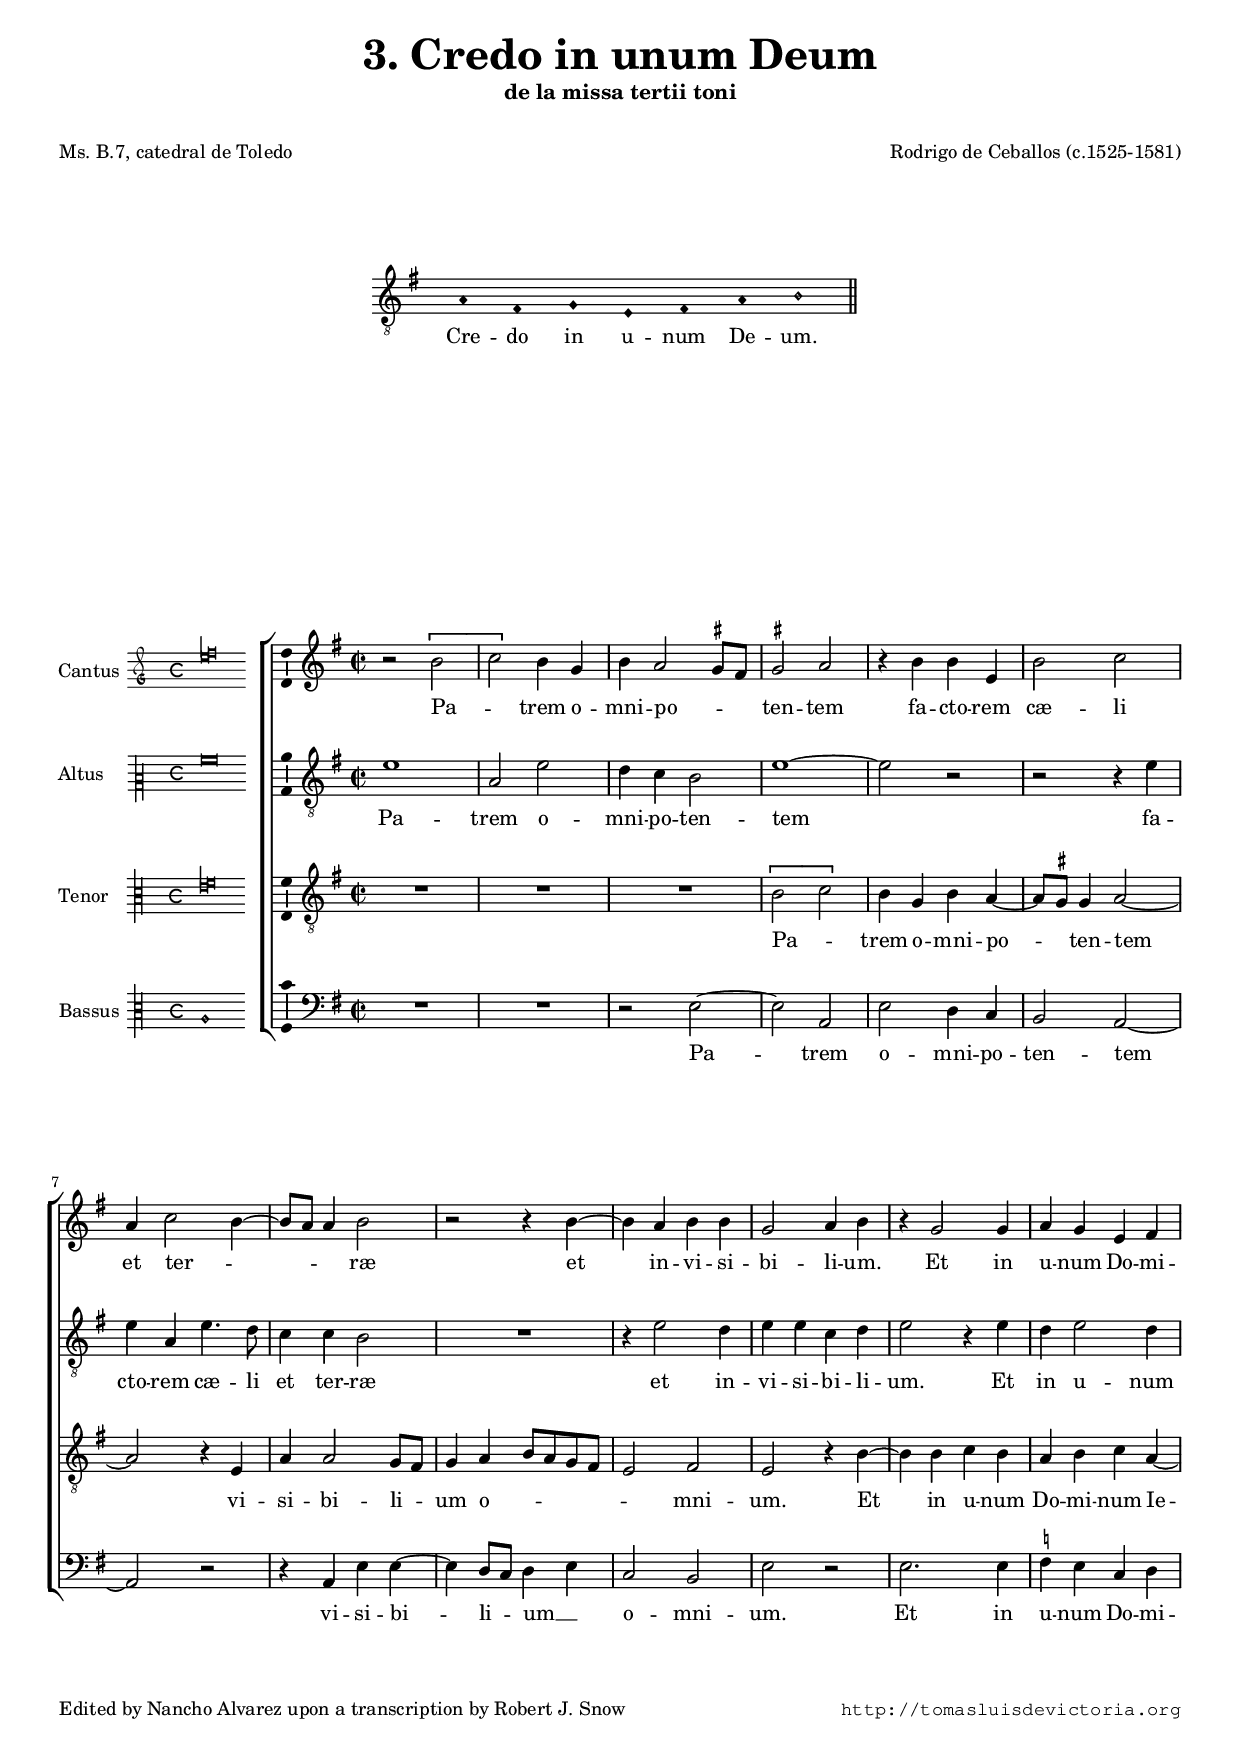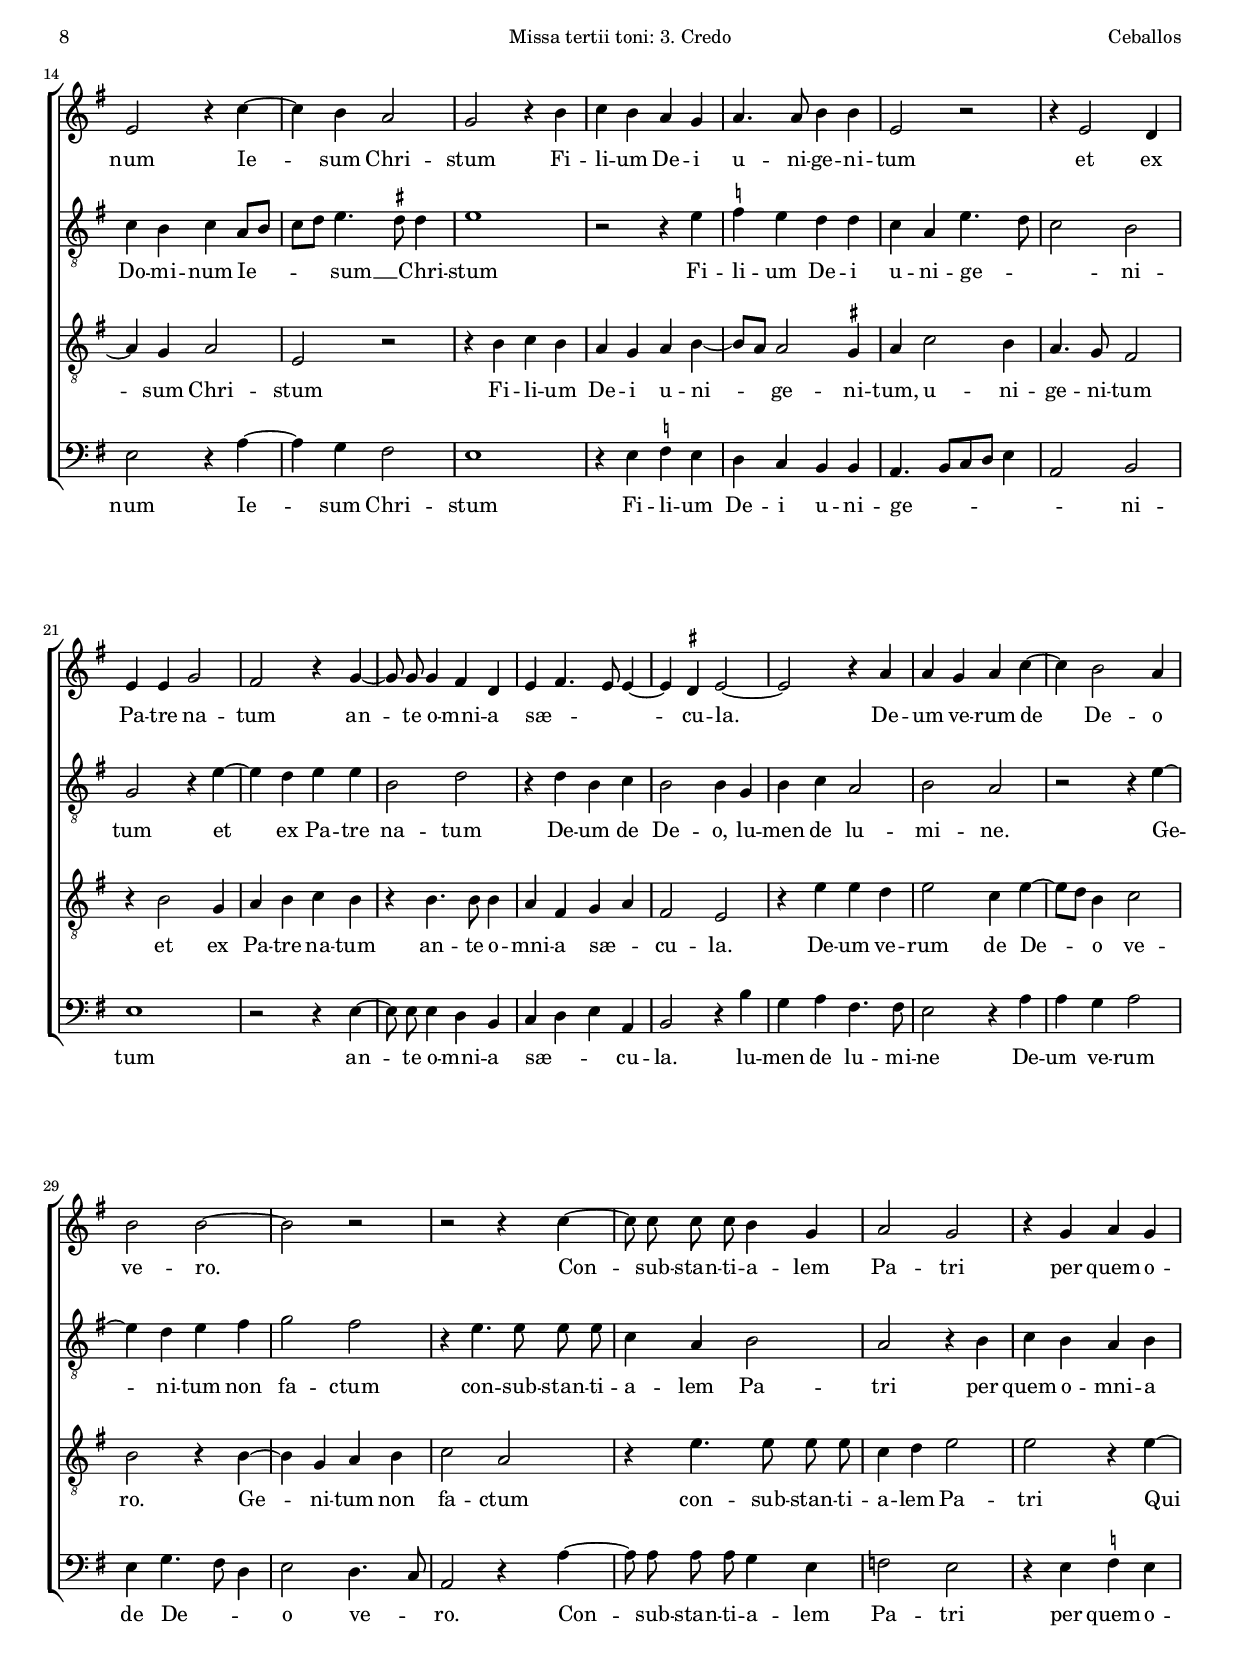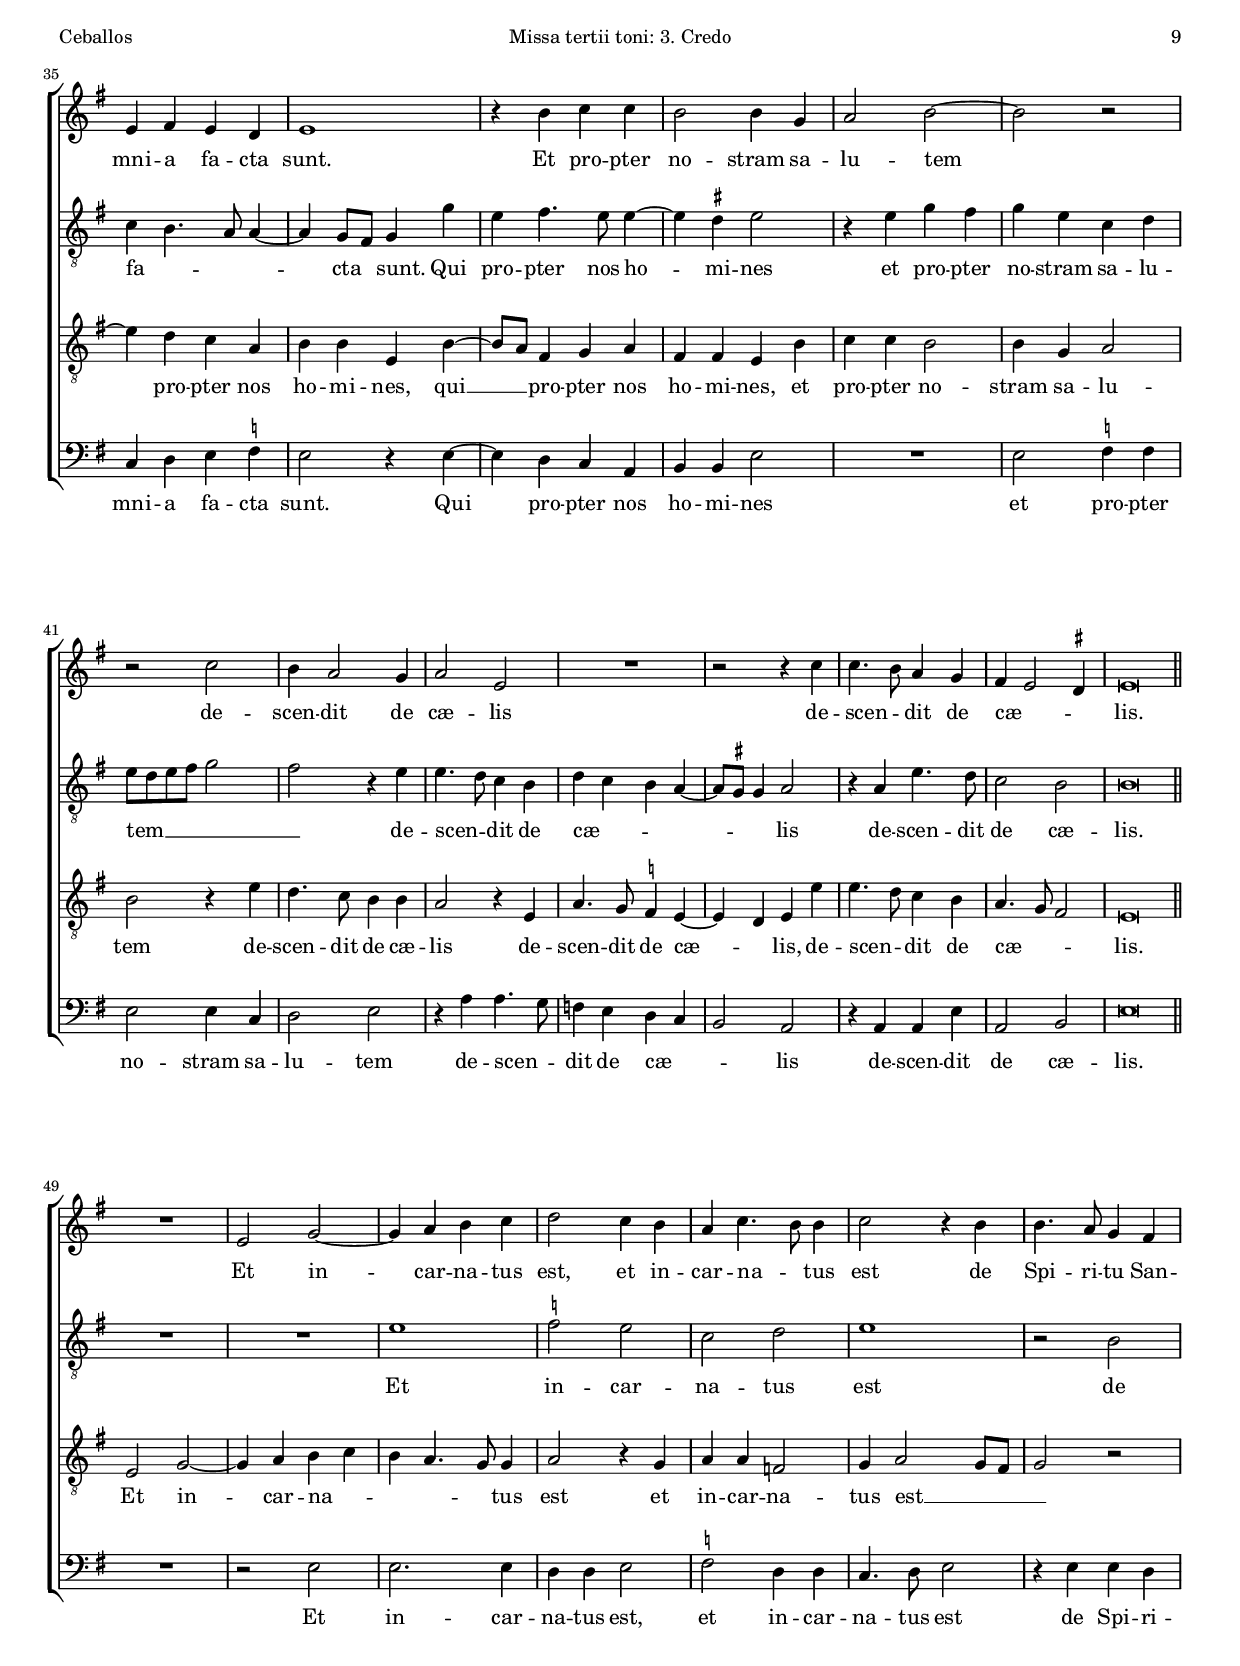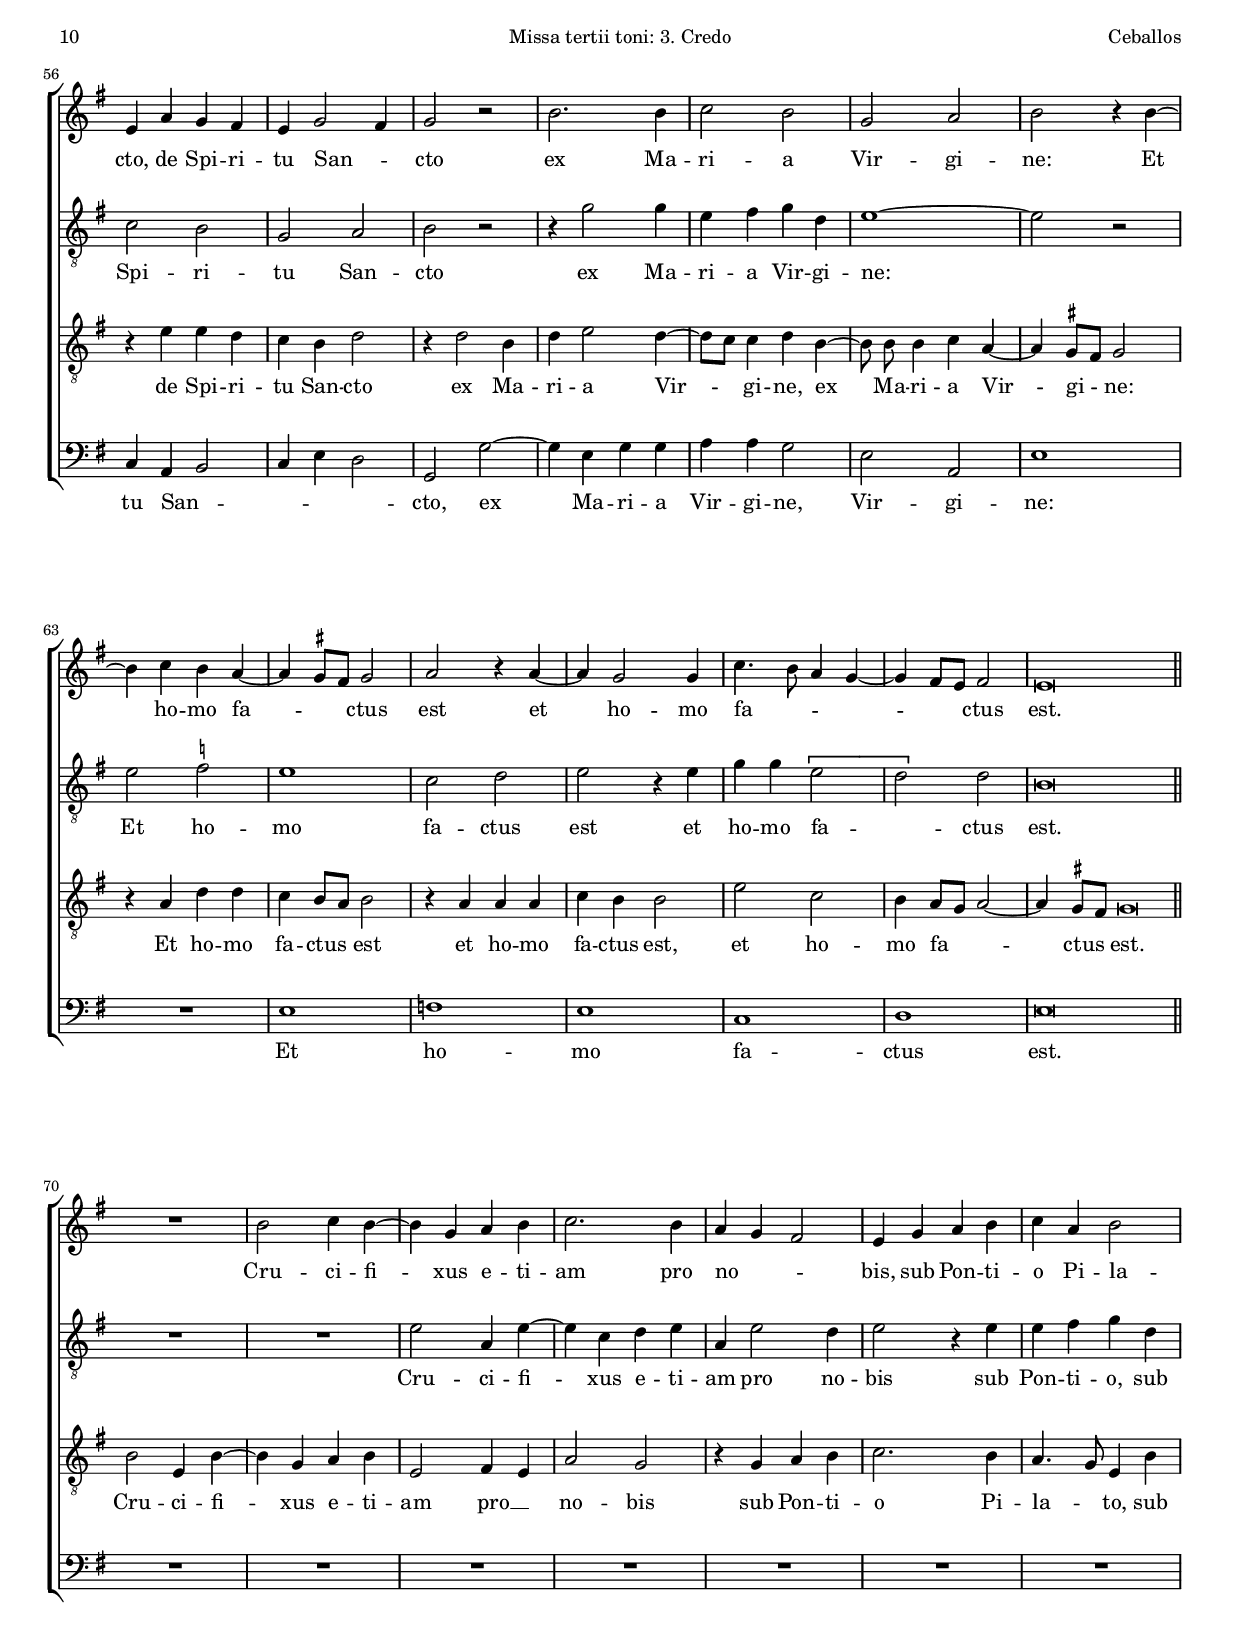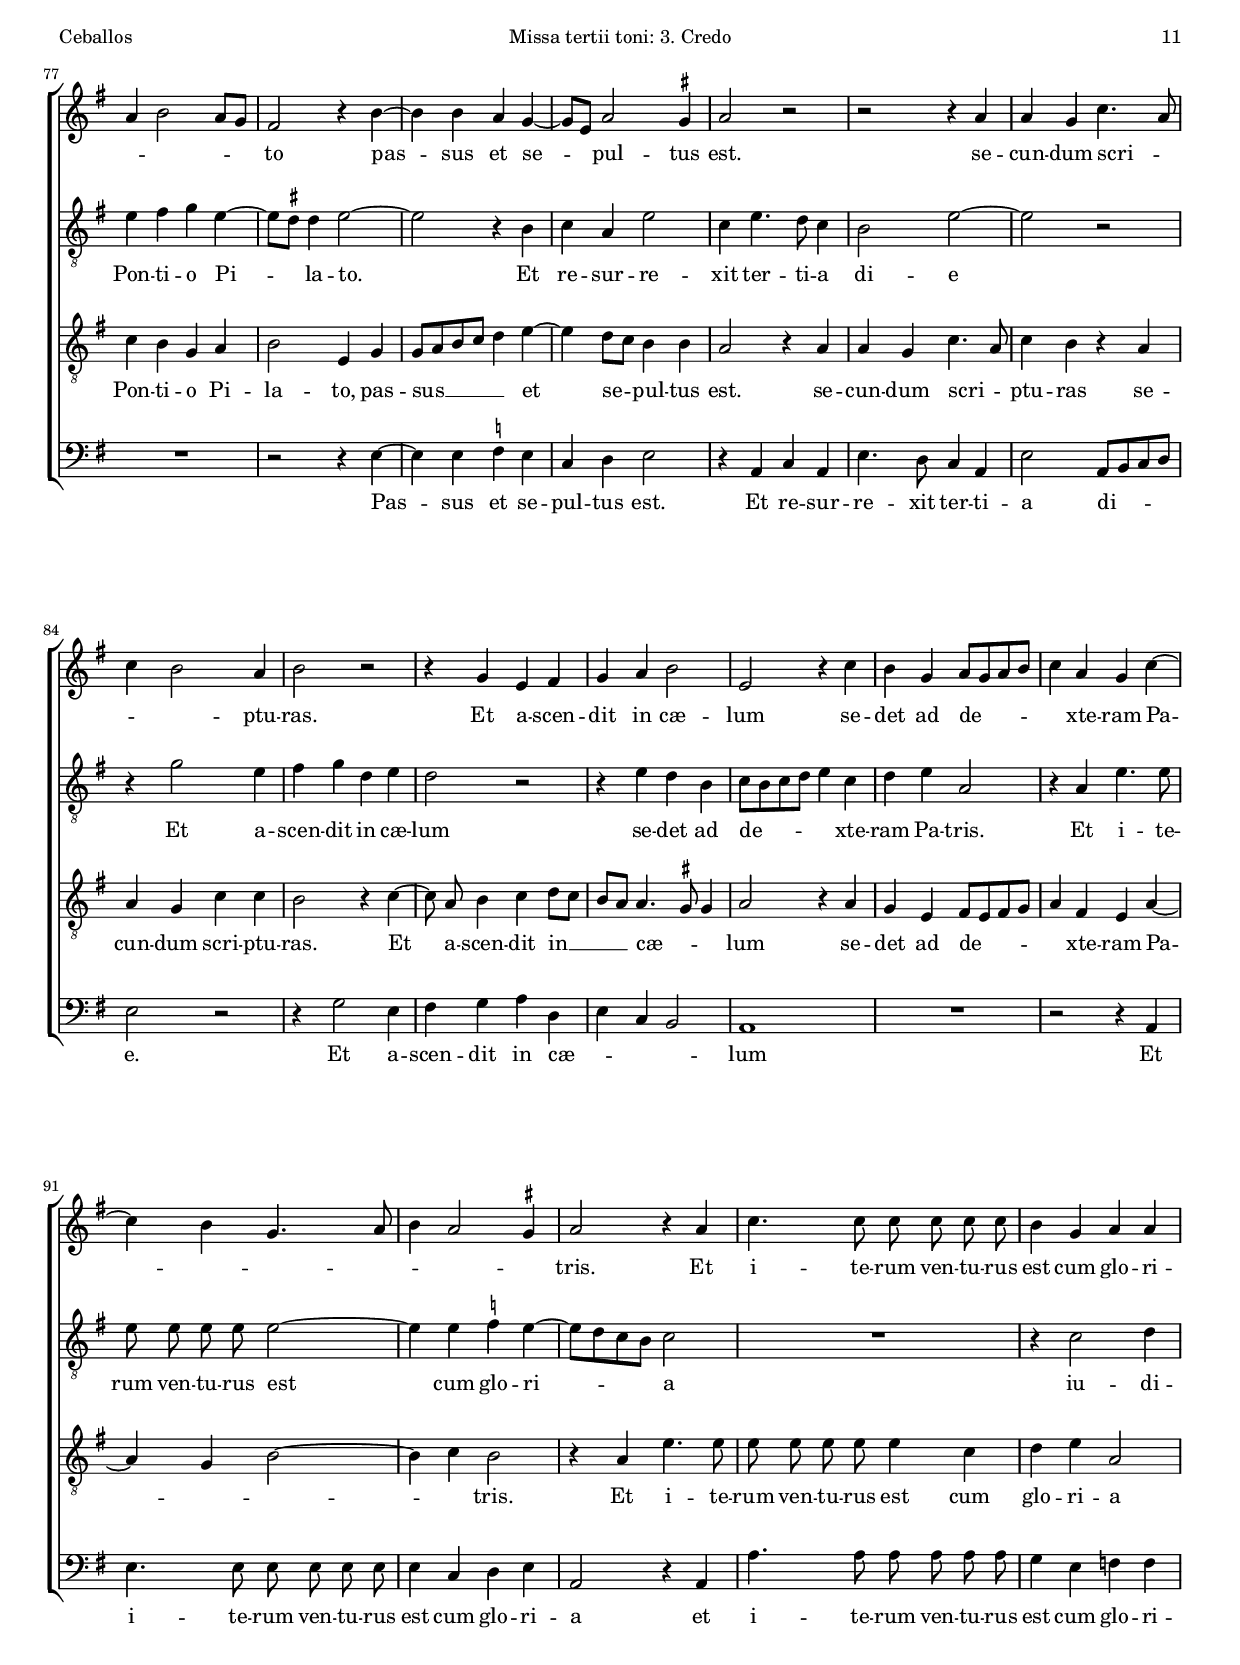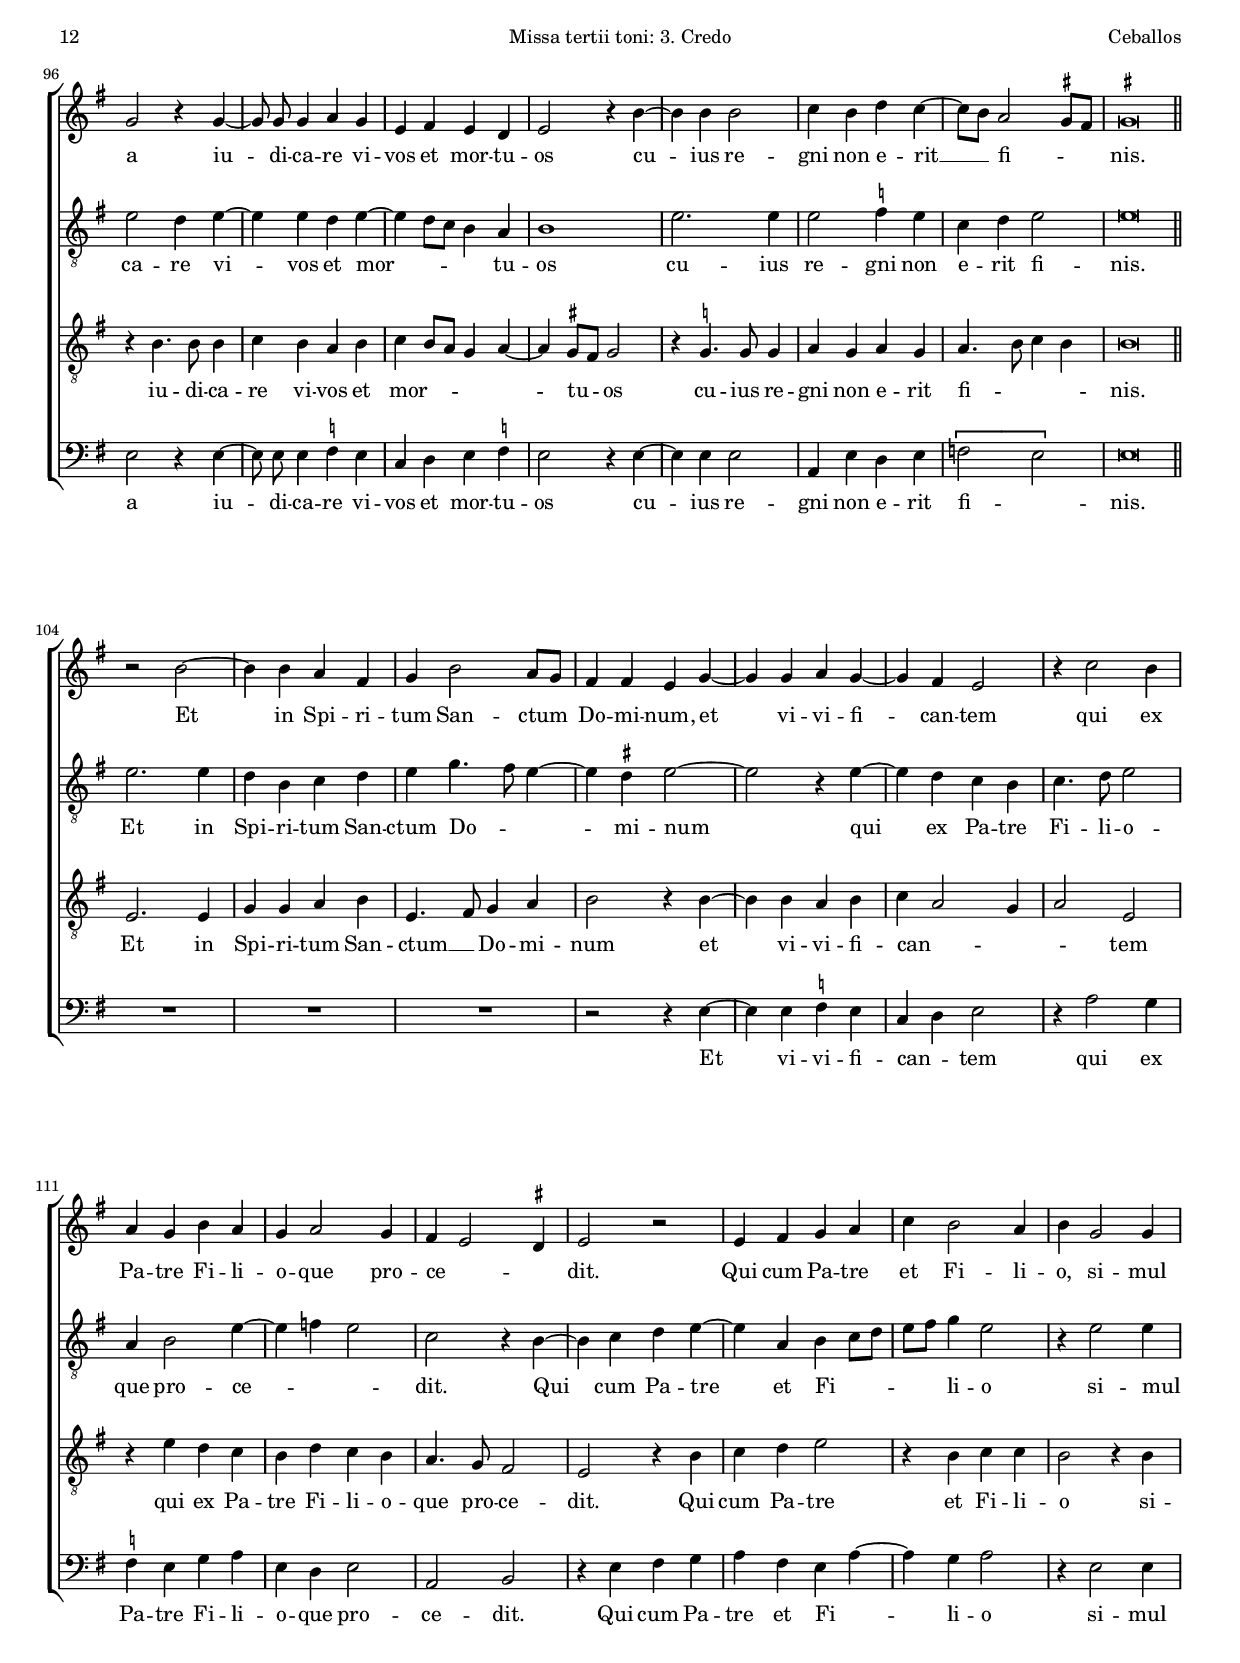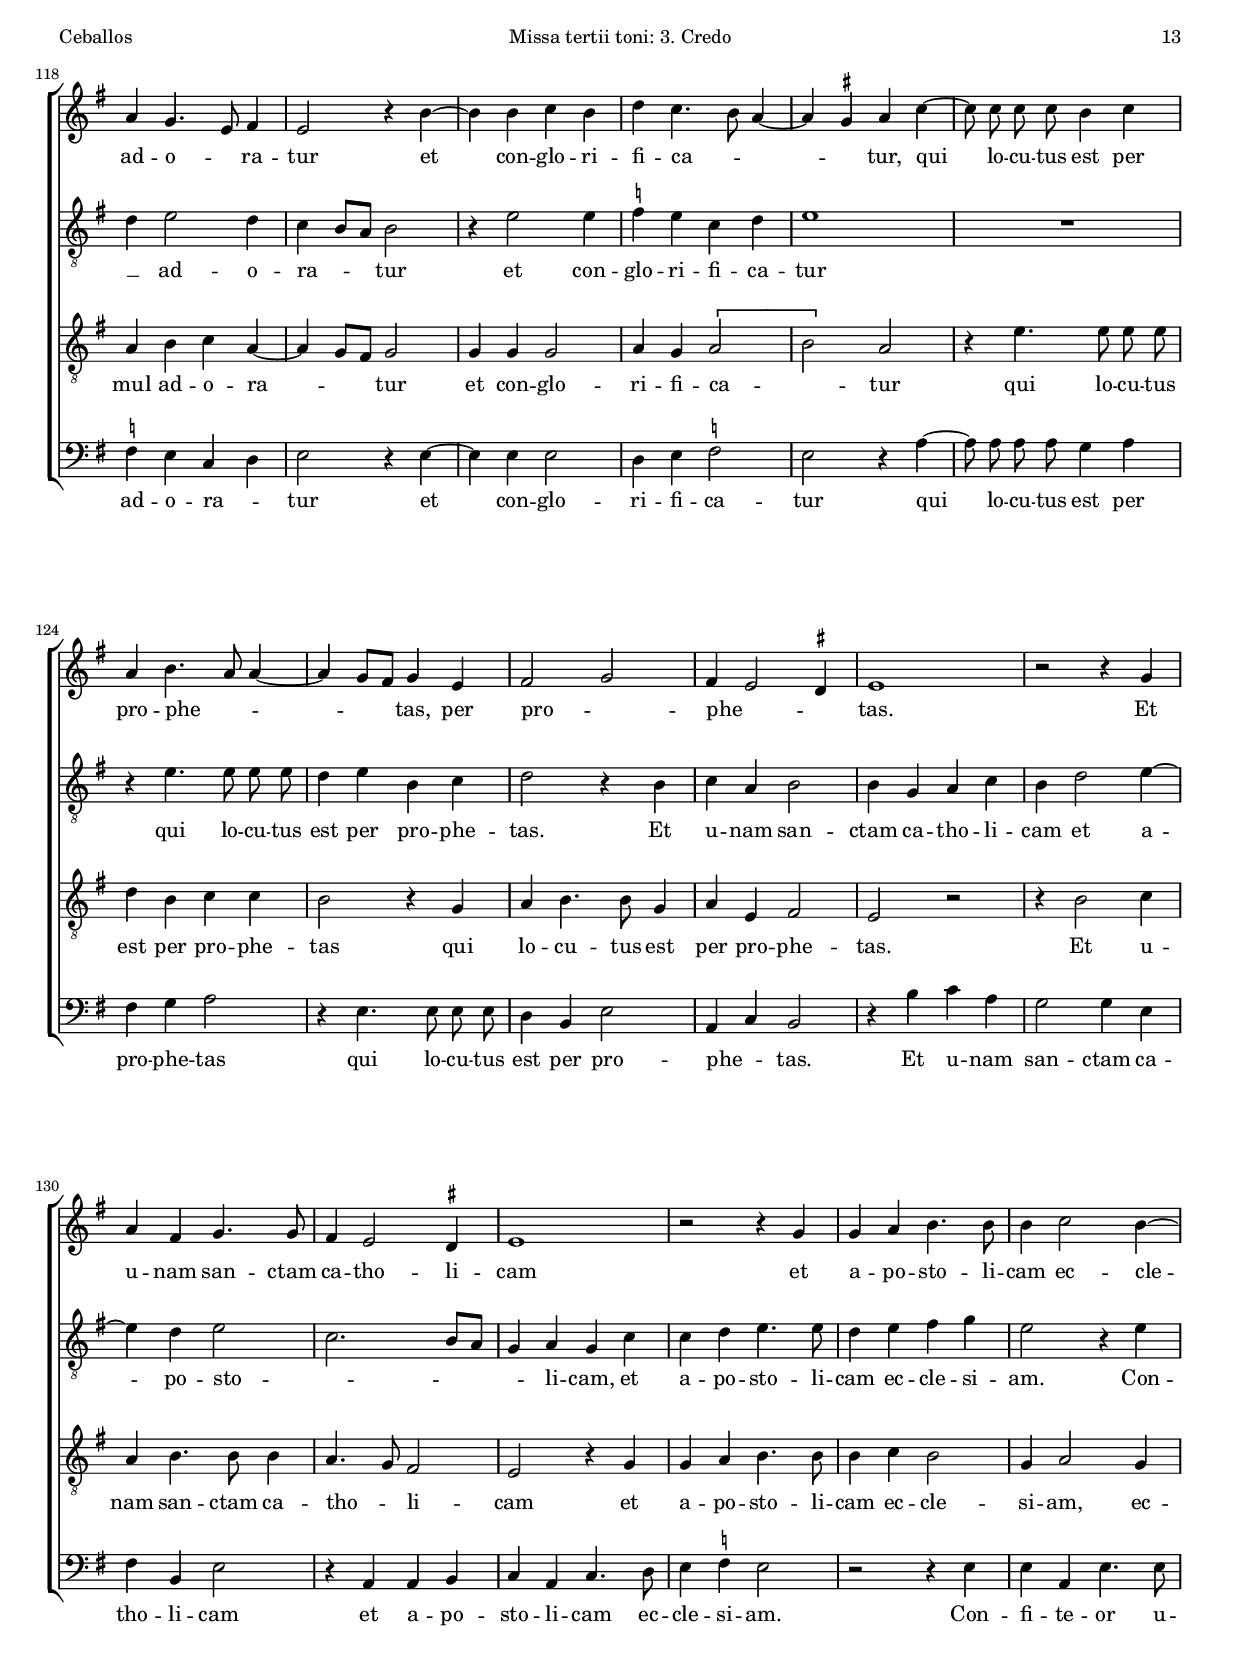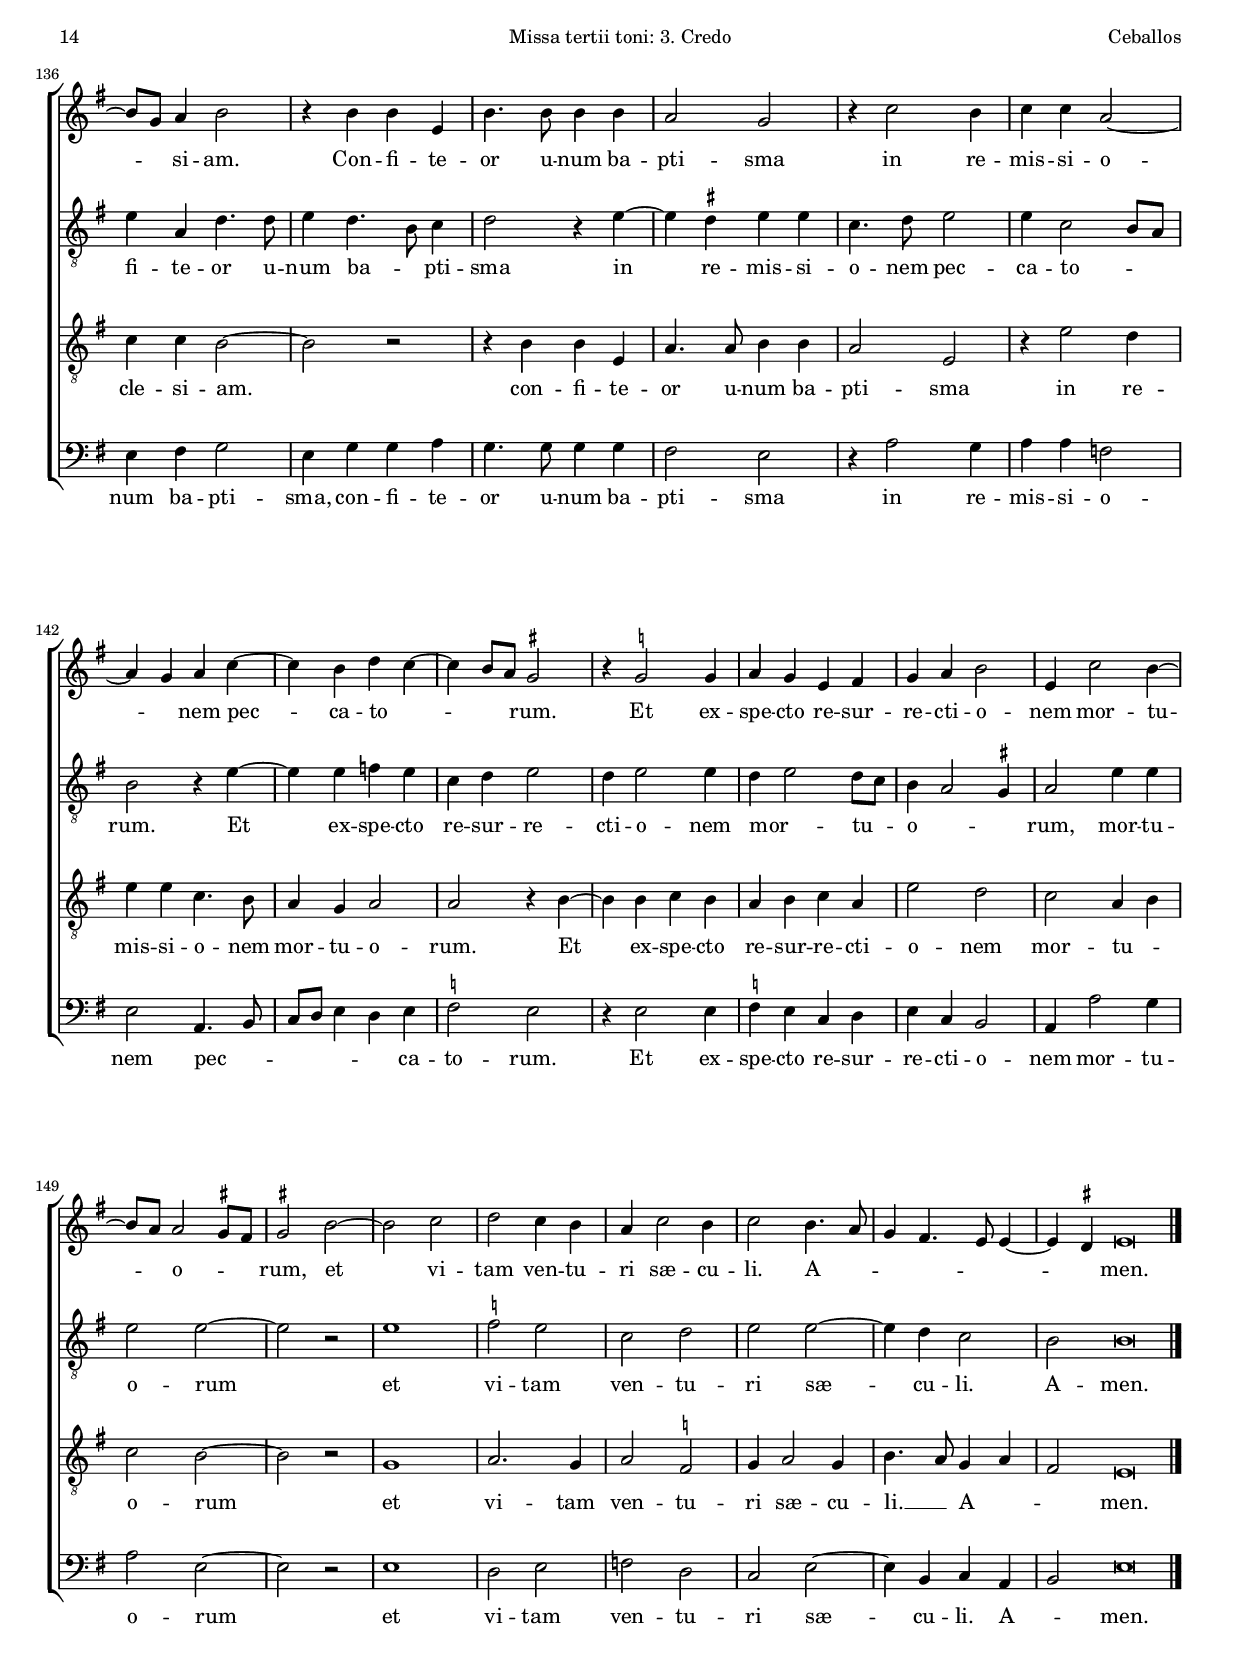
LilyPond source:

\version "2.18.0"

#(set-default-paper-size "a4")
#(set-global-staff-size 16.4)
#(ly:set-option 'point-and-click #f)
%mobile -s15.0 -i3.2

italicas=\override LyricText.font-shape = #'italic
rectas=\override LyricText.font-shape = #'upright
ss=\once \set suggestAccidentals = ##t
incipitwidth = 20
mtempo={\tempo 4 = 100}
mtempob={\tempo 4 = 50}
mt=#(define-music-function (parser location offset) (number?) ; move lyric text
      #{ \once \override LyricText.X-offset = -$offset #})

htitle="Missa tertii toni: 3. Credo"
hcomposer="Ceballos"

\header {
	title=\markup{\fontsize #3 "3. Credo in unum Deum"}
	subtitle="de la missa tertii toni"
	subsubtitle=\markup{\null \vspace #1 }
	composer="Rodrigo de Ceballos (c.1525-1581)"
        pdfauthor=\composer
	%opus="(-)"
	poet=\markup{"Ms. B.7, catedral de Toledo"} % hay otra copia (sin texto?) en el ms 975 del archivo Manuel de Falla de Granada
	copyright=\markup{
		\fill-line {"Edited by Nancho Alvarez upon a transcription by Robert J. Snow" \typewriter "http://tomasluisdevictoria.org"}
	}
%	tagline=""
}

\markup{\null \vspace #1 } %notablet

\score {\transpose c' g {
<<
         \new Voice = "canto" {
                 %\set Staff.instrumentName=""
                 \override Staff.TimeSignature.transparent = ##t
                 \override Stem.transparent = ##t
                 \set Score.timing = ##f
                 \override NoteHead.style = #'neomensural         
                 \clef "G_8" 
                 \key c \major
                 d'4 b c' a b d' e'2*1/2
                 \bar "||"
         }
         \new Lyrics \lyricsto "canto" {
                Cre -- do in u -- num De -- um.
         }
>>
        }%transpose

\layout {
        \override LigatureBracket.padding = #1
        line-width=13.5\cm 
        indent=5.3\cm
        ragged-right = ##f
                %tablet line-width=11\cm
                %tablet indent=5\cm
}
}


global={\key c \major \time 2/2 \skip 1*48 \bar "||" \break
        \skip 1*21 \bar "||" \break
        \skip 1*34 \bar "||" \break
        \skip 1*53 \bar "|."
}


cantus=\relative c''{
	r2 \[e2
	f\] e4 c
	e d2 \ss cis8 b
	\ss cis2 d2
	r4 e e a,
	e'2 f
	d4 f2 e4 ~
	e8 d d4 e2
	r2 r4 e ~
	e d e e
	c2 d4 e
	r4 c2 c4
	d4 c a b % Snow \ss bes
	a2 r4 f' ~
	f e d2
	c2 r4 e
	f e d c
	d4. d8 e4 e
	a,2 r
	r4 a2 g4
	a a c2
	b2 r4 c ~
	c8 \noBeam c8 c4 b g
	a b4. a8 a4 ~
	a4 \ss gis a2 ~
	a r4 d
	d c d f ~
	f e2 d4
	e2 e ~
	e r
	r2 r4 f ~
	f8 \noBeam f \noBeam f \noBeam f e4 c
	d2 c
	r4 c d c
	a b a g % snow \ss bes
	a1
	r4 e' f f
	e2 e4 c
	d2 e ~
	e r
	r f
	e4 d2 c4
	d2 a
	R1
	r2 r4 f'
	f4. e8 d4 c
	b4 a2 \ss gis4
	a\breve*1/2
	R1
	a2 c ~
	c4 d e f
	g2 f4 e
	d f4. e8 e4
	f2 r4 e
	e4. d8 c4 b
	a d c b
	a c2 b4
	c2 r
	e2. e4
	f2 e
	c2 d
	e r4 e ~
	e f e d ~
	d \ss cis8 b cis2
	d2 r4 d ~
	d c2 c4
	f4. e8 d4 c ~
	c b8 a b2
	a\breve*1/2
	R1
	e'2 f4 e ~
	e c d e
	f2. e4
	d4 c b2
	a4 c d e
	f d e2
	d4 e2 d8 c
	b2 r4 e ~
	e4 e d c ~
	c8 a d2 \ss cis4
	d2 r
	r2 r4 d
	d c f4. d8 f4 e2 d4
	e2 r
	r4 c a b
	c d e2
	a,2 r4 f'
	e c d8 c d e
	f4 d c f ~
	f e c4. d8
	e4 d2 \ss cis4
	d2 r4 d
	f4. f8 f8 \noBeam f \noBeam f \noBeam f
	e4 c d d
	c2 r4 c ~
	c8 \noBeam c c4 d c
	a4 b a g % Snos \ss bes
	a2 r4 e' ~
	e e e2
	f4 e g f ~
	f8 e d2 \ss cis8 b
	\ss cis\breve*1/2
	r2 e ~
	e4 e d b
	c e2 d8 c
	b4 b a c ~
	c c d c ~
	c b a2 % Snow \ss bes
	r4 f'2 e4
	d c e d
	c4 d2 c4
	b4 a2 \ss gis4
	a2 r
	a4 b c d
	f4 e2 d4
	e4 c2 c4
	d c4. a8 b4 % Snow \ss bes
	a2 r4 e' ~
	e e f e
	g4 f4. e8 d4 ~
	d4 \ss cis d f ~
	f8 \noBeam f \noBeam f \noBeam f e4 f
	d4 e4. d8 d4 ~ % falta el puntillo
	d4 c8 b c4 a
	b2 c
	b4 a2 \ss gis4
	a1
	r2 r4 c
	d b c4. c8
	b4 a2 \ss gis4
	a1
	r2 r4 c
	c d e4. e8
	e4 f2 e4 ~
	e8 c d4 e2
	r4 e e a,
	e'4. e8 e4 e
	d2 c
	r4 f2 e4
	f4 f d2 ~
	d4 c d f ~
	f4 e g f ~
	f4 e8 d \ss cis2
	r4 \ss c!2 c4
	d4 c a b % Snow \ss bes
	c4 d e2
	a,4 f'2 e4 ~
	e8 d d2 \ss cis8 b
	\ss cis2 e ~
	e f
	g2 f4 e
	d f2 e4
	f2 e4. d8
	c4 b4. a8 a4 ~
	a \ss gis \mtempob a\breve*1/4
}

altus=\relative c''{
	a1
	d,2 a'
	g4 f e2
	a1 ~
	a2 r
	r r4 a
	a4 d, a'4. g8
	f4 f e2
	R1
	r4 a2 g4
	a a f g
	a2 r4 a
	g a2 g4
	f e f d8 e
	f g a4. \ss gis8 gis4
	a1
	r2 r4 a
	\ss bes a g g % Snow b
	f4 d a'4. g8
	f2 e
	c r4 a' ~
	a g a a
	e2 g
	r4 g e f
	e2 e4 c
	e f d2
	e d
	r2 r4 a' ~
	a g a b
	c2 b
	r4 a4. a8 \noBeam a \noBeam a
	f4 d e2
	d r4 e
	f4 e d e 
	f4 e4. d8 d4 ~
	d c8 b c4 c'
	a b4. a8 a4 ~
	a \ss gis a2
	r4 a c b
	c a f g
	a8 g a b c2
	b r4 a
	a4. g8 f4 e
	g f e d ~
	d8 \ss cis cis4 d2
	r4 d a'4. g8
	f2 e 
	e\breve*1/2
	R1*2
	a1
	\ss bes2 a
	f g 
	a1
	r2 e
	f e
	c d
	e r
	r4 c'2 c4
	a b c g
	a1 ~
	a2 r
	a2 \ss bes
	a1
	f2 g
	a r4 a
	c c \[a2
	g\] g
	e\breve*1/2
	R1*2
	a2 d,4 a' ~
	a4 f g a
	d,4 a'2 g4
	a2 r4 a
	a4 b c g
	a b c a ~
	a8 \ss gis gis4 a2 ~
	a2 r4 e
	f d a'2
	f4 a4. g8 f4
	e2 a ~
	a r
	r4 c2 a4
	b c g a
	g2 r
	r4 a g e
	f8 e f g a4 f
	g a d,2
	r4 d a'4. a8
	a8 \noBeam a \noBeam a \noBeam a a2 ~
	a4 a \ss bes a ~
	a8 g f e f2
	R1
	r4 f2 g4
	a2 g4 a ~
	a a g a ~
	a g8 f e4 d
	e1
	a2. a4
	a2 \ss bes4 a
	f g a2
	a\breve*1/2
	a2. a4
	g e f g
	a c4. b8 a4 ~
	a \ss gis a2 ~
	a r4 a ~
	a g f e
	f4. g8 a2
	d,4 e2 a4 ~
	a bes a2
	f2 r4 e ~
	e f g a ~
	a d, e f8 g
	a b c4 a2
	r4 a2 a4
	g4 a2 g4
	f e8 d e2
	r4 a2 a4
	\ss bes a f g
	a1
	R1
	r4 a4. a8 \noBeam a \noBeam a
	g4 a e f
	g2 r4 e
	f d e2
	e4 c d f
	e4 g2 a4 ~
	a g a2
	f2. e8 d
	c4 d c f
	f g a4. a8
	g4 a b c
	a2 r4 a
	a d, g4. g8
	a4 g4. e8 f4
	g2 r4 a ~
	a \ss gis a a 
	f4. g8 a2
	a4 f2 e8 d
	e2 r4 a ~
	a a bes a
	f4 g a2
	g4 a2 a4
	g4 a2 g8 f
	e4 d2 \ss cis4
	d2 a'4 a
	a2 a ~
	a r
	a1
	\ss bes2 a
	f g
	a a ~
	a4 g f2
	e e\breve*1/4
}

tenor=\relative c'{
	R1*3
	\[e2 f\]
	e4 c e d ~
	d8 \ss cis cis4 d2 ~
	d2 r4 a
	d4 d2 c8 b
	c4 d e8 d c b
	a2 b
	a r4 e' ~
	e e f e
	d4 e f d ~
	d c d2
	a2 r
	r4 e' f e
	d c d e ~
	e8 d d2 \ss cis4
	d4 f2 e4
	d4. c8 b2
	r4 e2 c4
	d4 e f e
	r4 e4. e8 e4
	d4 b c d
	b2 a
	r4 a' a g
	a2 f4 a ~
	a8 g e4 f2
	e2 r4 e ~
	e c d e
	f2 d
	r4 a'4. a8 \noBeam a \noBeam a 
	f4 g a2
	a2 r4 a ~
	a g f d
	e e a, e' ~
	e8 d b4 c d
	b b a e'
	f f e2
	e4 c d2
	e r4 a
	g4. f8 e4 e
	d2 r4 a
	d4. c8 \ss bes4 a ~ % por imitación del bajo
	a4 g a a'
	a4. g8 f4 e
	d4. c8 b2
	a\breve*1/2
	a2 c ~
	c4 d e f
	e4 d4. c8 c4
	d2 r4 c
	d d bes2
	c4 d2 c8 b
	c2 r
	r4 a' a g
	f e g2
	r4 g2 e4
	g a2 g4 ~
	g8 f f4 g e ~
	e8 \noBeam e e4 f d ~
	d \ss cis8 b cis2
	r4 d g g
	f e8 d e2
	r4 d d d
	f e e2
	a2 f
	e4 d8 c d2 ~
	d4 \ss cis8 b \mtempob cis\breve*1/4 \mtempo
	e2 a,4 e' ~
	e c d e
	a,2 b4 a
	d2 c
	r4 c d e
	f2. e4
	d4. c8 a4 e'
	f e c d
	e2 a,4 c
	c8 d e f g4 a ~
	a g8 f e4 e
	d2 r4 d
	d c f4. d8
	f4 e r d
	d c f f
	e2 r4 f ~
	f8 \noBeam d e4 f g8 f
	e d d4. \ss cis8 cis4
	d2 r4 d
	c a b8 a b c
	d4 b a d ~
	d c e2 ~
	e4 f e2
	r4 d a'4. a8
	a \noBeam a \noBeam a \noBeam a a4 f
	g4 a d,2
	r4 e4. e8 e4
	f e d e
	f4 e8 d c4 d ~
	d \ss cis8 b cis2
	r4 \ss c!4. c8 c4
	d4 c d c
	d4. e8 f4 e
	e\breve*1/2
	a,2. a4
	c c d e
	a,4. b8 c4 d
	e2 r4 e ~
	e e d e
	f4 d2 c4 % Snow \ss cis4
	d2 a
	r4 a' g f
	e g f e
	d4. c8 b2
	a r4 e'
	f4 g a2
	r4 e f f
	e2 r4 e
	d e f d ~
	d c8 b c2
	c4 c c2
	d4 c \[d2
	e\] d
	r4 a'4. a8 \noBeam a \noBeam a
	g4 e f f
	e2 r4 c
	d e4. e8 c4
	d a b2
	a r
	r4 e'2 f4
	d e4. e8 e4
	d4. c8 b2
	a2 r4 c
	c d e4. e8
	e4 f e2
	c4 d2 c4
	f f e2 ~
	e r
	r4 e e a,
	d4. d8 e4 e
	d2 a
	r4 a'2 g4
	a a f4. e8
	d4 c d2
	d2 r4 e ~
	e e f e
	d e f d
	a'2 g
	f d4 e
	f2 e ~
	e r
	c1
	d2. c4
	d2 \ss bes
	c4 d2 c4
	e4. d8 c4 d
	b2 a\breve*1/4
}

bassus=\relative c'{
	R1*2
	r2 a ~
	a d,
	a'2 g4 f
	e2 d ~
	d2 r
	r4 d a' a ~
	a g8 f g4 a
	f2 e
	a r
	a2. a4
	\ss bes a f g
	a2 r4 d ~
	d c b2
	a1
	r4 a \ss bes a
	g f e e
	d4. e8[ f g] a4 
	d,2 e
	a1
	r2 r4 a ~
	a8 \noBeam a a4 g e
	f g a d,
	e2 r4 e'
	c d b4. b8
	a2 r4 d
	d c d2
	a4 c4. b8 g4
	a2 g4. f8
	d2 r4 d' ~
	d8 \noBeam d \noBeam d \noBeam d c4 a
	bes2 a
	r4 a \ss bes a
	f g a \ss bes
	a2 r4 a ~
	a4 g f d
	e e a2
	R1
	a2 \ss bes4 bes
	a2 a4 f
	g2 a
	r4 d d4. c8
	bes4 a g f
	e2 d
	r4 d d a'
	d,2 e
	a\breve*1/2
	R1
	r2 a
	a2. a4
	g4 g a2
	\ss bes2 g4 g
	f4. g8 a2
	r4 a a g
	f d e2
	f4 a g2
	c,2 c' ~
	c4 a c c
	d d c2
	a2 d,
	a'1
	R1
	a
	bes
	a
	f
	g
	a\breve*1/2
	R1*8
	r2 r4 a ~
	a4 a \ss bes a
	f g a2
	r4 d, f d
	a'4. g8 f4 d
	a'2 d,8 e f g
	a2 r
	r4 c2 a4
	b c d g, 
	a f e2
	d1
	R1
	r2 r4 d
	a'4. a8 a \noBeam a \noBeam a \noBeam a
	a4 f g a
	d,2 r4 d
	d'4. d8 d \noBeam d \noBeam d \noBeam d
	c4 a bes bes
	a2 r4 a ~
	a8 \noBeam a a4 \ss bes a
	f4 g a \ss bes
	a2 r4 a ~
	a a a2
	d,4 a' g a
	\[bes2 a\]
	a\breve*1/2
	R1*3
	r2 r4 a ~
	a4 a \ss bes a
	f g a2
	r4 d2 c4
	\ss bes4 a c d % cuestionable
	a4 g a2
	d,2 e
	r4 a b c
	d b a d ~
	d c d2
	r4 a2 a4
	\ss bes a f g
	a2 r4 a ~
	a a a2
	g4 a \ss bes2
	a2 r4 d ~
	d8 \noBeam d \noBeam d \noBeam d c4 d
	b4 c d2
	r4 a4. a8 \noBeam a \noBeam a
	g4 e a2
	d,4 f e2
	r4 e' f d
	c2 c4 a
	b e, a2
	r4 d, d e
	f d f4. g8
	a4 \ss bes a2
	r2 r4 a
	a d, a'4. a8
	a4 b c2
	a4 c c d
	c4. c8 c4 c
	b2 a
	r4 d2 c4
	d4 d bes2
	a2 d,4. e8
	f g a4 g a
	\ss bes2 a
	r4 a2 a4
	\ss bes a f g
	a4 f e2
	d4 d'2 c4
	d2 a ~
	a r
	a1
	g2 a
	bes g
	f a ~
	a4 e f d
	e2 a\breve*1/4
}

textocantus=\lyricmode{
Pa -- _ trem o -- mni -- po -- _ _ ten -- tem
fa -- cto -- rem cæ -- li et ter -- _ _ _ ræ
et in -- vi -- si -- bi -- li -- um.
Et in u -- num Do -- mi -- num Ie -- sum Chri -- stum
Fi -- li -- um De -- i u -- ni -- ge -- ni -- tum
et ex Pa -- tre na -- tum
\mt #.5 an -- te o -- mni -- a sæ -- _ _ _ cu -- la.
De -- um ve -- rum de De -- o ve -- ro.
Con -- sub -- stan -- ti -- a -- lem Pa -- tri
per quem o -- mni -- a fa -- cta sunt.
Et pro -- pter no -- stram sa -- lu -- tem
de -- scen -- dit de cæ -- lis
de -- \mt #.5 scen -- _ dit de cæ -- _ _ lis.

Et in -- car -- na -- tus est,
et in -- car -- na -- _ tus est
de Spi -- ri -- tu San -- cto,
de Spi -- ri -- tu San -- _ cto
ex Ma -- ri -- a Vir -- gi -- ne:
\mt #.5 Et ho -- mo fa -- _ _ ctus est
et ho -- mo fa -- _ _ _ _ _ ctus est.

Cru -- ci -- fi -- xus e -- ti -- am pro no -- _ _ bis,
sub Pon -- ti -- o Pi -- la -- _ _ _ _ to
pas -- sus et se -- _ pul -- tus est.
se -- cun -- dum scri -- _ _ _ ptu -- ras.
Et a -- scen -- dit in cæ -- lum
se -- det ad de -- _ _ _ _ xte -- ram Pa -- _ _ _ _ _ _ tris.
Et i -- te -- rum ven -- tu -- rus est
cum glo -- ri -- a
iu -- di -- ca -- re vi -- vos et mor -- tu -- os
cu -- ius re -- gni non e -- rit __ _ fi -- _ _ nis.
Et in Spi -- ri -- tum San -- \mt #1 ctum _ Do -- mi -- num,
et vi -- vi -- fi -- can -- tem
qui ex Pa -- tre Fi -- li -- o -- que pro -- ce -- _ _ dit.
Qui cum Pa -- tre et Fi -- li -- o,
si -- mul ad -- o -- _ ra -- tur
et con -- glo -- ri -- fi -- ca -- _ _ _ tur,
qui lo -- cu -- tus est
per pro -- phe -- _ _ _ _ tas,
per pro -- _ phe -- _ _ tas.
Et u -- nam san -- ctam ca -- tho -- li -- cam
et a -- po -- sto -- li -- cam
ec -- cle -- _ si -- am.
Con -- fi -- te -- or u -- num ba -- pti -- sma
in re -- mis -- si -- o -- _ nem pec -- ca -- to -- _ _ _ rum.
Et ex -- spe -- cto
re -- sur -- re -- cti -- o -- nem mor -- tu -- _ o -- _ _ rum,
et vi -- tam ven -- tu -- ri sæ -- cu -- li.
A -- _ _ _ _ _ _ men.
}

textoaltus=\lyricmode{
Pa -- trem o -- mni -- po -- ten -- tem
fa -- cto -- rem cæ -- li et ter -- ræ
et in -- vi -- si -- bi -- li -- um.
Et in u -- num Do -- mi -- num
Ie -- _ _ _ \mt #.5 sum __ _ Chri -- stum
Fi -- li -- um De -- i u -- ni -- ge -- _ _ ni -- tum
et ex Pa -- tre na -- tum
De -- um de De -- o,
lu -- men de lu -- mi -- ne.
Ge -- ni -- tum non fa -- ctum
con -- sub -- stan -- ti -- a -- lem Pa -- tri
per quem o -- mni -- a fa -- _ _ _ \mt #.6 cta _ \mt #1.2 sunt.
Qui pro -- pter nos ho -- mi -- nes
et pro -- pter no -- stram sa -- lu -- tem __ _ _ _ _ _ 
de -- scen -- _ dit de cæ -- _ _ _ _ _ lis
de -- scen -- dit de cæ -- lis.
Et in -- car -- na -- tus est
de Spi -- ri -- tu San -- cto
ex Ma -- ri -- a Vir -- gi -- ne: % falta ne
Et ho -- mo fa -- ctus est
et ho -- mo fa -- _ ctus est.
Cru -- ci -- fi -- xus e -- ti -- am pro no -- bis
sub Pon -- ti -- o,
sub Pon -- ti -- o Pi -- _ la -- to.
Et re -- sur -- re -- xit ter -- ti -- a di -- e
Et a -- scen -- dit in cæ -- lum
se -- det ad de -- _ _ _ _ xte -- ram Pa -- tris.
Et i -- te -- rum ven -- tu -- rus est
cum glo -- ri -- _ _ _ a
iu -- di -- ca -- re vi -- vos et mor -- _ _ _ tu -- os
cu -- ius re -- gni non e -- rit fi -- nis.
Et in Spi -- ri -- tum San -- ctum Do -- _ _ mi -- num
qui ex Pa -- tre Fi -- li -- o -- que pro -- ce -- _ _ dit.
Qui cum Pa -- tre et Fi -- _ _ _ _ li -- o
si -- mul __ _ ad -- o -- ra -- _ _ tur
et con -- glo -- ri -- fi -- ca -- tur
qui lo -- cu -- tus est per pro -- phe -- tas.
Et u -- nam san -- ctam ca -- tho -- li -- cam 
et a -- po -- sto -- _ _ _ _ li -- cam,
et a -- po -- sto -- li -- cam ec -- cle -- si -- am.
Con -- fi -- te -- or u -- num ba -- _ pti -- sma
in re -- mis -- si -- o -- nem pec -- ca -- to -- _ _ rum.
Et ex -- spe -- cto re -- sur -- re -- cti -- o -- nem
mor -- _ tu -- _ o -- _ _ rum,
mor -- tu -- o -- rum
et vi -- tam ven -- tu -- ri sæ -- cu -- li.
A -- men.
}

textotenor=\lyricmode{
Pa -- _ trem o -- mni -- po -- _ ten -- tem
vi -- si -- bi -- li -- _ um o -- _ _ _ _ _ mni -- um.
Et in u -- num Do -- mi -- num Ie -- sum Chri -- stum
Fi -- li -- um De -- i u -- ni -- _ ge -- ni -- tum,
u -- ni -- ge -- ni -- tum
et ex Pa -- tre na -- tum
an -- te o -- mni -- a sæ -- _ cu -- la.
De -- um ve -- rum de De -- _ o ve -- ro.
Ge -- ni -- tum non fa -- ctum
con -- sub -- stan -- ti -- a -- lem Pa -- tri
Qui pro -- pter nos ho -- mi -- nes,
\mt #1 qui __ _ pro -- pter nos ho -- mi -- nes,
et pro -- pter no -- stram sa -- lu -- tem
de -- scen -- dit de cæ -- lis
de -- scen -- dit de cæ -- _ lis,
de -- scen -- _ dit de cæ -- _ _ lis.
Et in -- car -- na -- _ _ _ _ tus est
et in -- car -- na -- tus est __ _ _ _ 
de Spi -- ri -- tu San -- cto
ex Ma -- ri -- a Vir -- _ gi -- ne,
ex Ma -- ri -- a Vir -- gi -- _ ne:
Et ho -- mo fa -- \mt #1 ctus _ est
et ho -- mo fa -- ctus est,
et ho -- mo fa -- _ _ \mt #1 ctus _ est.
Cru -- ci -- fi -- xus e -- ti -- am \mt #.5 pro __ _ no -- bis
sub Pon -- ti -- o Pi -- la -- _ to,
sub Pon -- ti -- o Pi -- la -- to,
pas -- sus __ _ _ _ _ et se -- _ pul -- tus est.
se -- cun -- dum scri -- _ ptu -- ras
se -- cun -- dum scri -- ptu -- ras.
Et a -- scen -- dit in __ _ _ _ cæ -- _ _ lum
se -- det ad de -- _ _ _ _ xte -- ram Pa -- _ _ _ tris.
Et i -- te -- rum ven -- tu -- rus est
cum glo -- ri -- a
iu -- di -- ca -- re vi -- vos et \mt #.7 mor -- _ _ _ _ tu -- _ os
cu -- ius re -- gni non e -- rit fi -- _ _ _ nis.
Et in Spi -- ri -- tum San -- \mt #1 ctum __ _ Do -- mi -- num
et vi -- vi -- fi -- can -- _ _ _ tem
qui ex Pa -- tre Fi -- li -- o -- que pro -- ce -- dit.
Qui cum Pa -- tre et Fi -- li -- o
si -- mul ad -- o -- ra -- _ _ tur
et con -- glo -- ri -- fi -- ca -- _ tur
qui lo -- cu -- tus est per pro -- phe -- tas
qui lo -- cu -- tus est per pro -- phe -- tas.
Et u -- nam san -- ctam ca -- tho -- _ li -- cam
et a -- po -- sto -- li -- cam ec -- cle -- si -- am,
ec -- cle -- si -- am.
con -- fi -- te -- or u -- num ba -- pti -- sma
in re -- mis -- si -- o -- nem mor -- tu -- o -- rum.
Et ex -- spe -- cto re -- sur -- re -- cti -- o -- nem
mor -- tu -- _ o -- rum
et vi -- tam ven -- tu -- ri 
sæ -- cu -- li. __ _ A -- _ _ men.
}

textobassus=\lyricmode{
Pa -- trem o -- mni -- po -- ten -- tem
vi -- si -- bi -- li -- _ um __ _ o -- mni -- um.
Et in u -- num Do -- mi -- num
Ie -- sum Chri -- stum
Fi -- li -- um De -- i u -- ni -- ge -- _ _ _ _ _ ni -- tum
\mt #.5 an -- te o -- mni -- a sæ -- _ _ cu -- la.
lu -- men de lu -- mi -- ne
De -- um ve -- rum de De -- _ _ o ve -- _ ro.
Con -- sub -- stan -- ti -- a -- lem Pa -- tri
per quem o -- mni -- a fa -- cta sunt.
\mt #1 Qui pro -- pter nos ho -- mi -- nes
et pro -- pter no -- stram sa -- lu -- tem
de -- scen -- _ dit de cæ -- _ _ lis
de -- scen -- dit de cæ -- lis.
Et in -- car -- na -- tus est,
et in -- car -- na -- tus est
de Spi -- ri -- tu San -- _ _ _ _ cto,
ex Ma -- ri -- a Vir -- gi -- ne,
Vir -- gi -- ne:
Et ho -- mo fa -- ctus est.
Pas -- sus et se -- pul -- tus est.
Et re -- sur -- re -- xit ter -- ti -- a di -- _ _ _ e.
Et a -- scen -- dit in cæ -- _ _ _ lum
Et i -- te -- rum ven -- tu -- rus est
cum glo -- ri -- a
et i -- te -- rum ven -- tu -- rus est cum glo -- ri -- a
iu -- di -- ca -- re vi -- vos et mor -- tu -- os
cu -- ius re -- gni non e -- rit fi -- _ nis.
Et vi -- vi -- fi -- can -- _ tem
qui ex Pa -- tre Fi -- li -- o -- que pro -- ce -- dit.
Qui cum Pa -- tre et Fi -- _ li -- o
si -- mul ad -- o -- ra -- _ tur
et con -- glo -- ri -- fi -- ca -- tur
qui lo -- cu -- tus est per pro -- phe -- tas
qui lo -- cu -- tus est per pro -- phe -- _ tas.
Et u -- nam san -- ctam ca -- tho -- li -- cam
et a -- po -- sto -- li -- cam ec -- cle -- si -- am.
Con -- fi -- te -- or u -- num ba -- pti -- sma,
con -- fi -- te -- or u -- num ba -- pti -- sma
in re -- mis -- si -- o -- nem pec -- _ _ _ _ _ ca -- to -- rum.
Et ex -- spe -- cto
re -- sur -- re -- cti -- o -- nem mor -- tu -- o -- rum
et vi -- tam ven -- tu -- ri sæ -- cu -- li. A -- _ men.
}


incipitcantus=\markup{
	\score{
		{ 
		\set Staff.instrumentName="Cantus "
		\override NoteHead.style = #'neomensural
		\override Staff.TimeSignature.style = #'neomensural
		\cadenzaOn 
		\clef "petrucci-g"
		\key c \major
		\time 4/4
                \[e''1 f''\]
		} 

\layout {
       \context {\Voice
               \remove Ligature_bracket_engraver
               \consists Mensural_ligature_engraver
       }
       line-width=\incipitwidth
       indent = 0
}	}
}

incipitaltus=\markup{
	\score{
		{ 
		\set Staff.instrumentName="Altus    "
		\override NoteHead.style = #'neomensural 
		\override Staff.TimeSignature.style = #'neomensural
		\cadenzaOn 
		\clef "petrucci-c2"
		\key c \major
		\time 4/4
               a'\breve
		} 
	\layout { line-width=\incipitwidth indent = 0 }
	}
}


incipittenor=\markup{
	\score{
		{ 
		\set Staff.instrumentName="Tenor   "
		\override NoteHead.style = #'neomensural 
		\override Staff.TimeSignature.style = #'neomensural
		\cadenzaOn 
		\clef "petrucci-c3"
		\key c \major
		\time 4/4
                \[e'1 f'\]
		} 
\layout {
       \context {\Voice
               \remove Ligature_bracket_engraver
               \consists Mensural_ligature_engraver
       }
       line-width=\incipitwidth
       indent = 0
}	}
}

incipitbassus=\markup{
	\score{
		{ 
		\set Staff.instrumentName="Bassus "
		\override NoteHead.style = #'neomensural
		\override Staff.TimeSignature.style = #'neomensural
		\cadenzaOn 
		\clef "petrucci-c3"
		\key c \major
		\time 4/4
                a1
		} 
	\layout { line-width=\incipitwidth indent = 0 }
	}
}



\score {\transpose c' g{
\new ChoirStaff<<

	\new Staff <<\global
	\new Voice="v1" {
		\set Staff.instrumentName=\incipitcantus
		\clef "treble"
		\cantus }
	\new Lyrics \lyricsto "v1" {\textocantus }
	>>

	\new Staff <<\global
	\new Voice="v2" {
		\set Staff.instrumentName=\incipitaltus
		\clef "G_8"
		\altus }
	\new Lyrics \lyricsto "v2" {\textoaltus }
	>>
	
	\new Staff <<\global
	\new Voice="v3" {
		\set Staff.instrumentName=\incipittenor
		\clef "G_8"
		\tenor }
	\new Lyrics \lyricsto "v3" {\textotenor }
	>>

	\new Staff <<\global
	\new Voice="v4" {
		\set Staff.instrumentName=\incipitbassus
		\clef "bass"
		\bassus }
	\new Lyrics \lyricsto "v4" {\textobassus }
	>>
	
>>

	} % transpose

\layout{ 
	\context {\Lyrics 
		\override VerticalAxisGroup.staff-affinity = #UP
		\override VerticalAxisGroup.nonstaff-relatedstaff-spacing =
			#'((basic-distance . 0) (minimum-distance . 0) (padding . 1))
		\override LyricText.font-size = #1.2
		\override LyricHyphen.minimum-distance = #0.5
	}
	\context {\Score 
		tempoHideNote = ##t
		\override BarNumber.padding = #2 
	}
	\context {\Voice 
		%melismaBusyProperties = #'()
		%autoBeaming = ##f
	}
	\context {\Staff 
                %\RemoveEmptyStaves
                %\override VerticalAxisGroup.remove-first = ##t
		\override VerticalAxisGroup.staff-staff-spacing =
			#'((basic-distance . 11) (minimum-distance . 0) (padding . 1))
		\consists Ambitus_engraver 
		\override LigatureBracket.padding = #1
	}
}

%\midi { \mtempo }

}


\paper{
       %tablet score-system-spacing.padding = #5
	evenHeaderMarkup=\markup  \fill-line { \fromproperty #'page:page-number-string \htitle \hcomposer }
	oddHeaderMarkup= \markup  \fill-line { \on-the-fly #not-first-page \hcomposer \on-the-fly #not-first-page \htitle \on-the-fly #not-first-page \fromproperty #'page:page-number-string }
	%system-count=20
	%page-count = 8
	ragged-last-bottom = ##f
	indent=3.6\cm
	system-system-spacing =
	#'((basic-distance . 20) (minimum-distance . 0) (padding . 5))
	top-system-spacing = % header
	#'((basic-distance . 8) (minimum-distance . 0) (padding . 0))
	last-bottom-spacing = % footer
	#'((basic-distance . 14) (minimum-distance . 0) (padding . 0))
	markup-system-spacing.padding = #1.5
	score-system-spacing.padding = #7

first-page-number=7
}